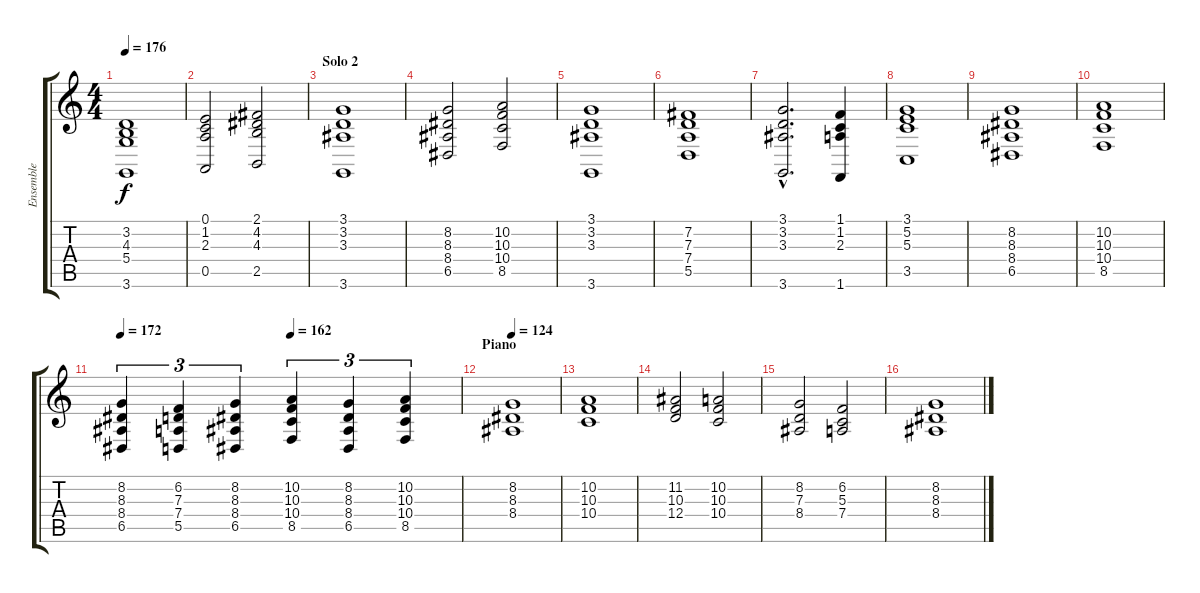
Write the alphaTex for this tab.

\track ("Ensemble" "Ensemble") {instrument stringensemble1}
\staff {score tabs}
\tuning (E4 B3 G3 D3 A2 E2) {hide}
\ts (4 4)
\tempo 176
\clef g2
\ks c
(3.2 4.3 5.4 3.6).1{dy f} |
(0.1 1.2 2.3 0.5).2 (2.1 4.2 4.3 2.5).2 |
\section ("" "Solo 2")
(3.1 3.2 3.3 3.6).1 |
(8.2 8.3 8.4 6.5).2 (10.2 10.3 10.4 8.5).2 |
(3.1 3.2 3.3 3.6).1 |
(7.2 7.3 7.4 5.5).1 |
(3.1{hac} 3.2{hac} 3.3{hac} 3.6{hac}).2{d} (1.1 1.2 2.3 1.6).4 |
(3.1 5.2 5.3 3.5).1 |
(8.2 8.3 8.4 6.5).1 |
(10.2 10.3 10.4 8.5).1 |
\tempo 172
\tempo (162 0.5)
(8.2 8.3 8.4 6.5).4{tu (3 2)} (6.2 7.3 7.4 5.5).4{tu (3 2)} (8.2 8.3 8.4 6.5).4{tu (3 2)} (10.2 10.3 10.4 8.5).4{tu (3 2)} (8.2 8.3 8.4 6.5).4{tu (3 2)} (10.2 10.3 10.4 8.5).4{tu (3 2)} |
\section ("" "Piano")
\tempo 124
(8.2 8.3 8.4).1 |
(10.2 10.3 10.4).1 |
(11.2 10.3 12.4).2 (10.2 10.3 10.4).2 |
(8.2 7.3 8.4).2 (6.2 5.3 7.4).2 |
(8.2 8.3 8.4).1
